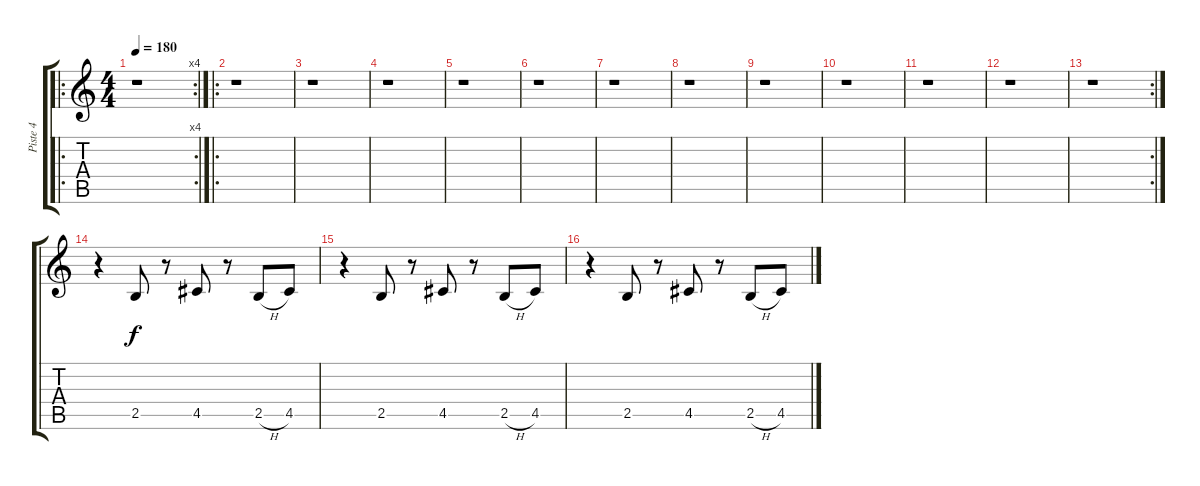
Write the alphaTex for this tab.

\track ("Piste 4" "Piste 4") {instrument distortionguitar}
\staff {score tabs}
\tuning (E4 B3 G3 D3 A2 E2) {hide}
\ro
\rc 4
\ts (4 4)
\tempo 180
\clef g2
\ks c
r.1{dy f instrument distortionguitar} |
\ro
r.1 |
r.1 |
r.1 |
r.1 |
r.1 |
r.1 |
r.1 |
r.1 |
r.1 |
r.1 |
r.1 |
\rc 2
r.1 |
r.4 2.5.8 r.8 4.5.8 r.8 2.5{h}.8 4.5.8 |
r.4 2.5.8 r.8 4.5.8 r.8 2.5{h}.8 4.5.8 |
r.4 2.5.8 r.8 4.5.8 r.8 2.5{h}.8 4.5.8
